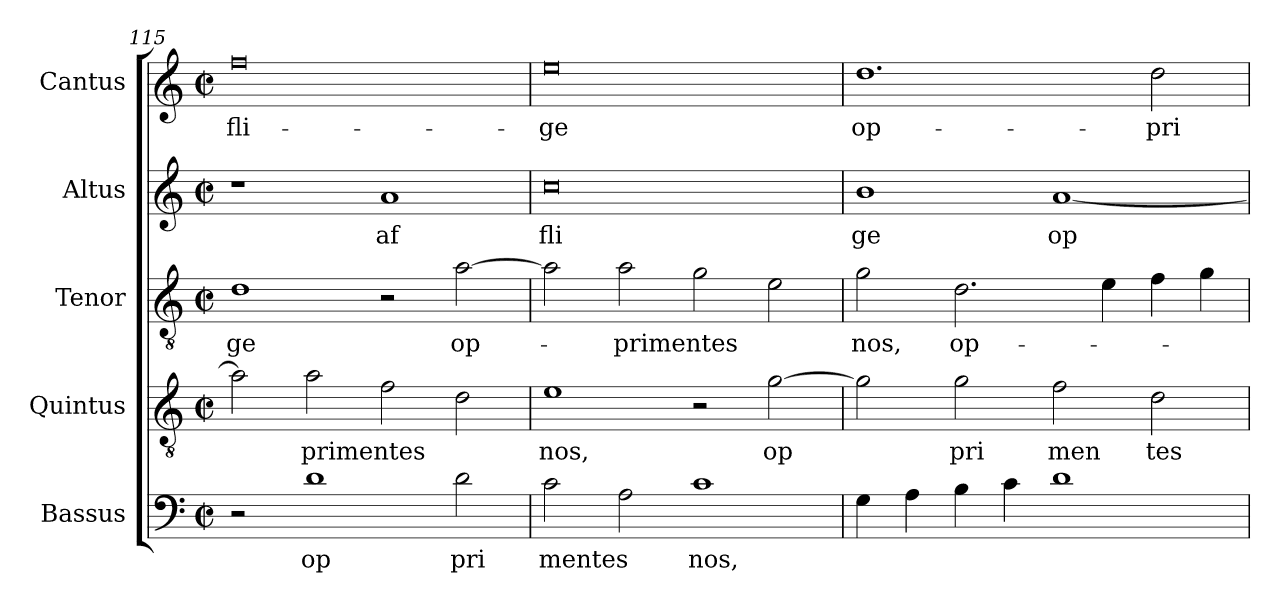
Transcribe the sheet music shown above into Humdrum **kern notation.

**kern	**text	**kern	**text	**kern	**text	**kern	**text	**kern	**text
*part5	*part5	*part4	*part4	*part3	*part3	*part2	*part2	*part1	*part1
*staff5	*staff5	*staff4	*staff4	*staff3	*staff3	*staff2	*staff2	*staff1	*staff1
*I"Bassus	*	*I"Quintus	*	*I"Tenor	*	*I"Altus	*	*I"Cantus	*
*clefF4	*	*clefGv2	*	*clefGv2	*	*clefG2	*	*clefG2	*
*	*	*	*	*	*	*k[]	*	*	*
*	*	*	*	*	*	*C:	*	*	*
*M2/2	*	*M2/2	*	*M2/2	*	*M2/2	*	*M2/2	*
*met(c|)	*	*met(c|)	*	*met(c|)	*	*met(c|)	*	*met(c|)	*
=115	=115	=115	=115	=115	=115	=115	=115	=115	=115
!	!	!	!	!	!LO:LY:b:cj	!	!	!	!LO:LY:b:cj
2r	.	2a\]	.	1d	ge	1r	.	0ff	-fli-
!	!LO:LY:b:cj	!	!LO:LY:b	!	!	!	!	!	!
1d	op	2a\	primentes	.	.	.	.	.	.
!	!	!	!	!	!	!	!LO:LY:b:cj	!	!
.	.	2f\	.	2r	.	1a	af	.	.
!	!LO:LY:b:cj	!	!	!	!LO:LY:b:cj	!	!	!	!
2d\	pri	2d\	.	[>2a\	op-	.	.	.	.
=116	=116	=116	=116	=116	=116	=116	=116	=116	=116
!	!LO:LY:b:cj	!	!LO:LY:b:cj	!	!	!	!LO:LY:b:cj	!	!LO:LY:b:cj
2c\	mentes	1e	nos,	2a\]	.	0cc	fli	0ee	-ge
!	!	!	!	!	!LO:LY:b	!	!	!	!
2A\	.	.	.	2a\	-primentes	.	.	.	.
!	!LO:LY:b	!	!	!	!	!	!	!	!
1c	nos,	2r	.	2g\	.	.	.	.	.
!	!	!	!LO:LY:b:cj	!	!	!	!	!	!
.	.	[>2g\	op	2e\	.	.	.	.	.
=117	=117	=117	=117	=117	=117	=117	=117	=117	=117
!	!	!	!	!	!LO:LY:b:cj	!	!LO:LY:b:cj	!	!LO:LY:b:cj
4G\	.	2g\]	.	2g\	nos,	1b	ge	1.dd	op-
4A\	.	.	.	.	.	.	.	.	.
!	!	!	!LO:LY:b:cj	!	!LO:LY:b:cj	!	!	!	!
4B\	.	2g\	pri	2.d\	op-	.	.	.	.
4c\	.	.	.	.	.	.	.	.	.
!	!	!	!LO:LY:b:cj	!	!	!	!LO:LY:b:cj	!	!
1d	.	2f\	men	.	.	[<1a	op	.	.
.	.	.	.	4e\	.	.	.	.	.
!	!	!	!LO:LY:b:cj	!	!	!	!	!	!LO:LY:b:cj
.	.	2d\	tes	4f\	.	.	.	2dd\	-pri-
.	.	.	.	4g\	.	.	.	.	.
=	=	=	=	=	=	=	=	=	=
*-	*-	*-	*-	*-	*-	*-	*-	*-	*-
